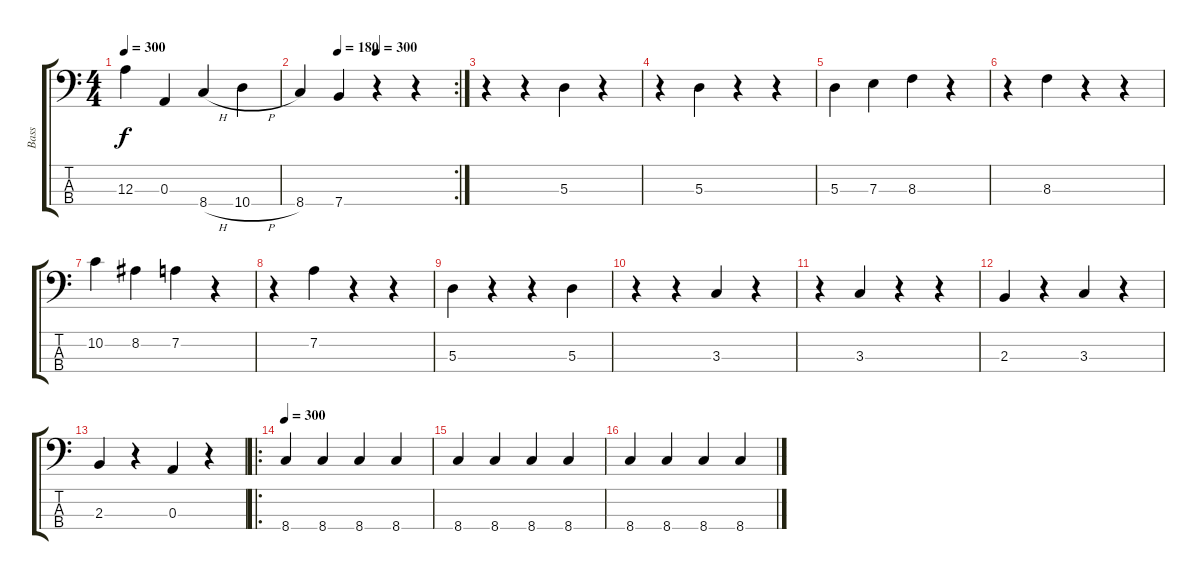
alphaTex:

\track ("Bass" "Bass") {instrument electricbassfinger}
\staff {score tabs}
\tuning (G2 D2 A1 E1) {hide}
\ts (4 4)
\tempo 300
\clef f4
\ks c
12.3.4{dy f} 0.3.4 8.4{h}.4 10.4{h}.4 |
\rc 2
\tempo (180 0.25)
\tempo (300 0.5)
8.4.4 7.4.4 r.4 r.4 |
r.4 r.4 5.3.4 r.4 |
r.4 5.3.4 r.4 r.4 |
5.3.4 7.3.4 8.3.4 r.4 |
r.4 8.3.4 r.4 r.4 |
10.2.4 8.2.4 7.2.4 r.4 |
r.4 7.2.4 r.4 r.4 |
5.3.4 r.4 r.4 5.3.4 |
r.4 r.4 3.3.4 r.4 |
r.4 3.3.4 r.4 r.4 |
2.3.4 r.4 3.3.4 r.4 |
2.3.4 r.4 0.3.4 r.4 |
\ro
\tempo 300
8.4.4 8.4.4 8.4.4 8.4.4 |
8.4.4 8.4.4 8.4.4 8.4.4 |
8.4.4 8.4.4 8.4.4 8.4.4
